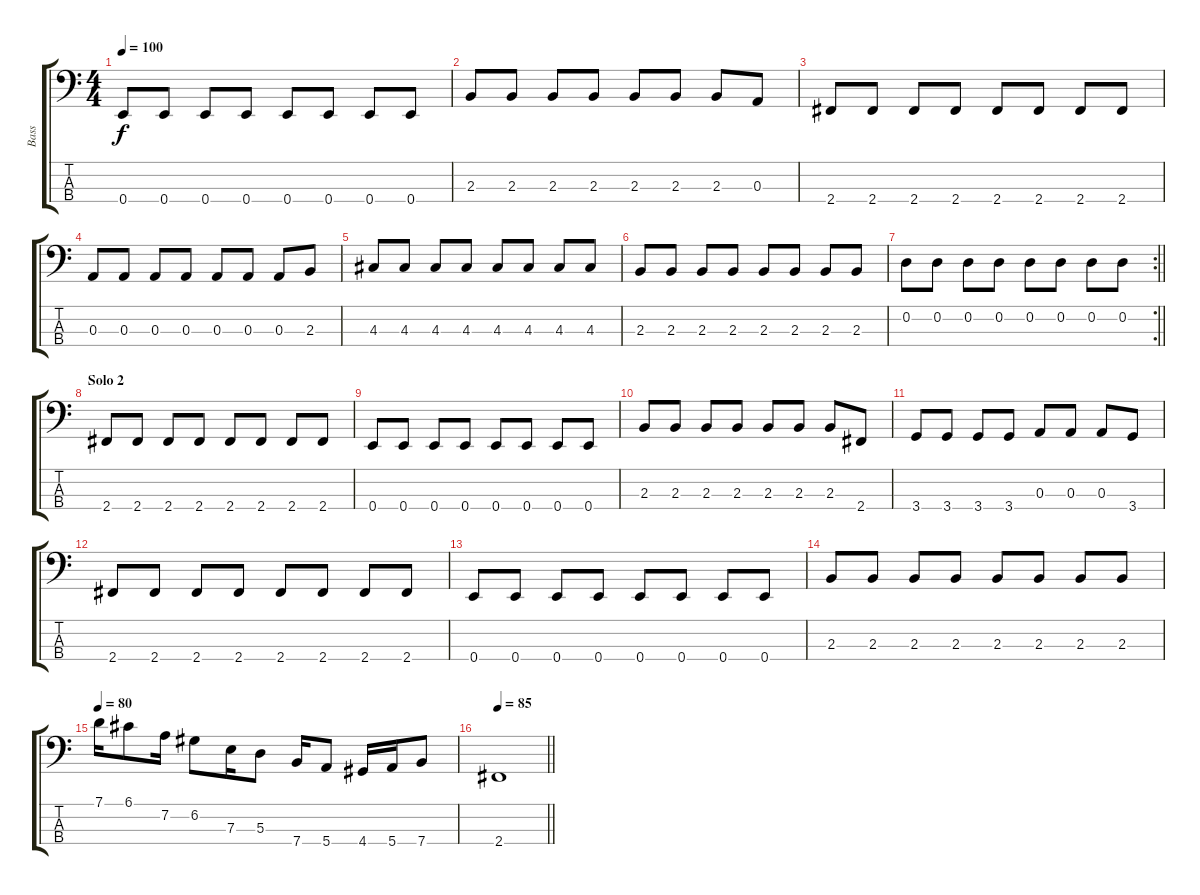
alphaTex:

\track ("Bass" "Bass") {instrument electricbasspick}
\staff {score tabs}
\tuning (G2 D2 A1 E1) {hide}
\ts (4 4)
\tempo 100
\clef f4
\ks c
0.4.8{dy f} 0.4.8 0.4.8 0.4.8 0.4.8 0.4.8 0.4.8 0.4.8 |
2.3.8 2.3.8 2.3.8 2.3.8 2.3.8 2.3.8 2.3.8 0.3.8 |
2.4.8 2.4.8 2.4.8 2.4.8 2.4.8 2.4.8 2.4.8 2.4.8 |
0.3.8 0.3.8 0.3.8 0.3.8 0.3.8 0.3.8 0.3.8 2.3.8 |
4.3.8 4.3.8 4.3.8 4.3.8 4.3.8 4.3.8 4.3.8 4.3.8 |
2.3.8 2.3.8 2.3.8 2.3.8 2.3.8 2.3.8 2.3.8 2.3.8 |
\rc 2
\barLineRight lightlight
0.2.8 0.2.8 0.2.8 0.2.8 0.2.8 0.2.8 0.2.8 0.2.8 |
\section ("" "Solo 2")
2.4.8 2.4.8 2.4.8 2.4.8 2.4.8 2.4.8 2.4.8 2.4.8 |
0.4.8 0.4.8 0.4.8 0.4.8 0.4.8 0.4.8 0.4.8 0.4.8 |
2.3.8 2.3.8 2.3.8 2.3.8 2.3.8 2.3.8 2.3.8 2.4.8 |
3.4.8 3.4.8 3.4.8 3.4.8 0.3.8 0.3.8 0.3.8 3.4.8 |
2.4.8 2.4.8 2.4.8 2.4.8 2.4.8 2.4.8 2.4.8 2.4.8 |
0.4.8 0.4.8 0.4.8 0.4.8 0.4.8 0.4.8 0.4.8 0.4.8 |
2.3.8 2.3.8 2.3.8 2.3.8 2.3.8 2.3.8 2.3.8 2.3.8 |
\tempo 80
7.1.16 6.1.8 7.2.16 6.2.8 7.3.16 5.3.8 7.4.16 5.4.8 4.4.16 5.4.16 7.4.8 |
\tempo 85
\barLineRight lightlight
2.4.1
